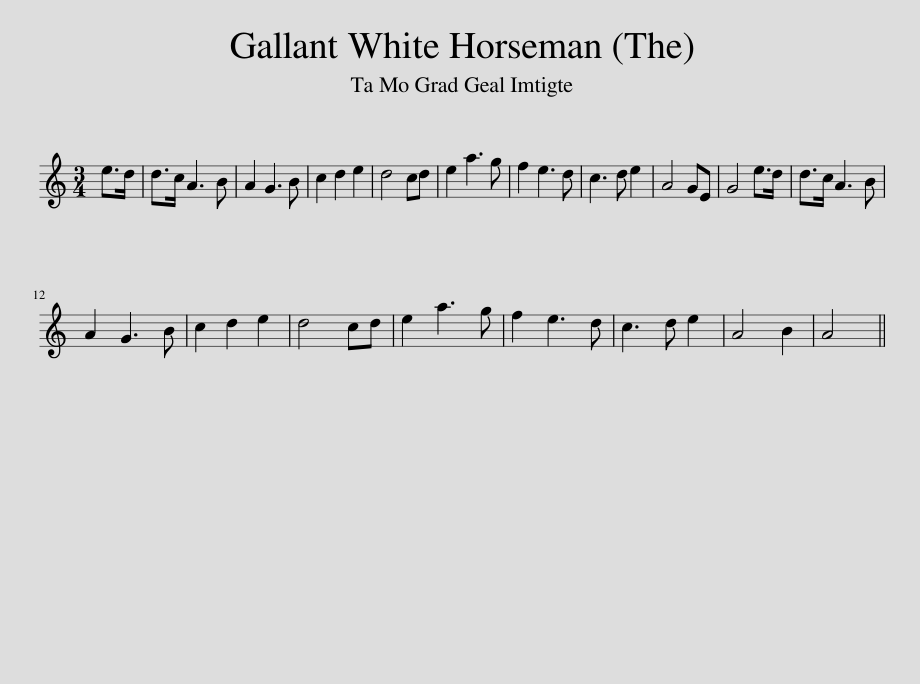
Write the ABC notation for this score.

X:1
L:1/8
M:3/4
I:linebreak $
K:C
V:1 treble
V:1
 e>d | d>c A3 B | A2 G3 B | c2 d2 e2 | d4 cd | %5
 e2 a3 g | f2 e3 d | c3 d e2 | A4 GE | G4 e>d | %10
 d>c A3 B |$ A2 G3 B | c2 d2 e2 | d4 cd | e2 a3 g | %15
 f2 e3 d | c3 d e2 | A4 B2 | A4 || %19
